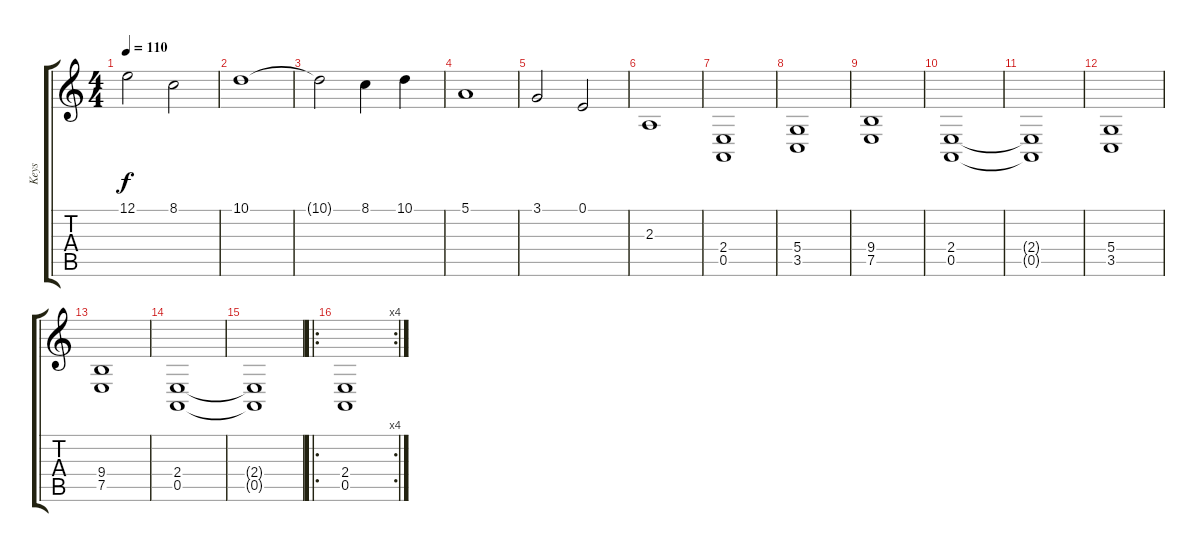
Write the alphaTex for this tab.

\track ("Keys" "Keys") {instrument drawbarorgan}
\staff {score tabs}
\tuning (E4 B3 G3 D3 A2 E2) {hide}
\ts (4 4)
\tempo 110
\clef g2
\ks c
12.1.2{dy f} 8.1.2 |
10.1.1 |
10.1{t}.2 8.1.4 10.1.4 |
5.1.1 |
3.1.2 0.1.2 |
2.3.1 |
(2.4 0.5).1 |
(5.4 3.5).1 |
(9.4 7.5).1 |
(2.4 0.5).1 |
(2.4{t} 0.5{t}).1 |
(5.4 3.5).1 |
(9.4 7.5).1 |
(2.4 0.5).1 |
(2.4{t} 0.5{t}).1 |
\ro
\rc 4
(2.4 0.5).1
